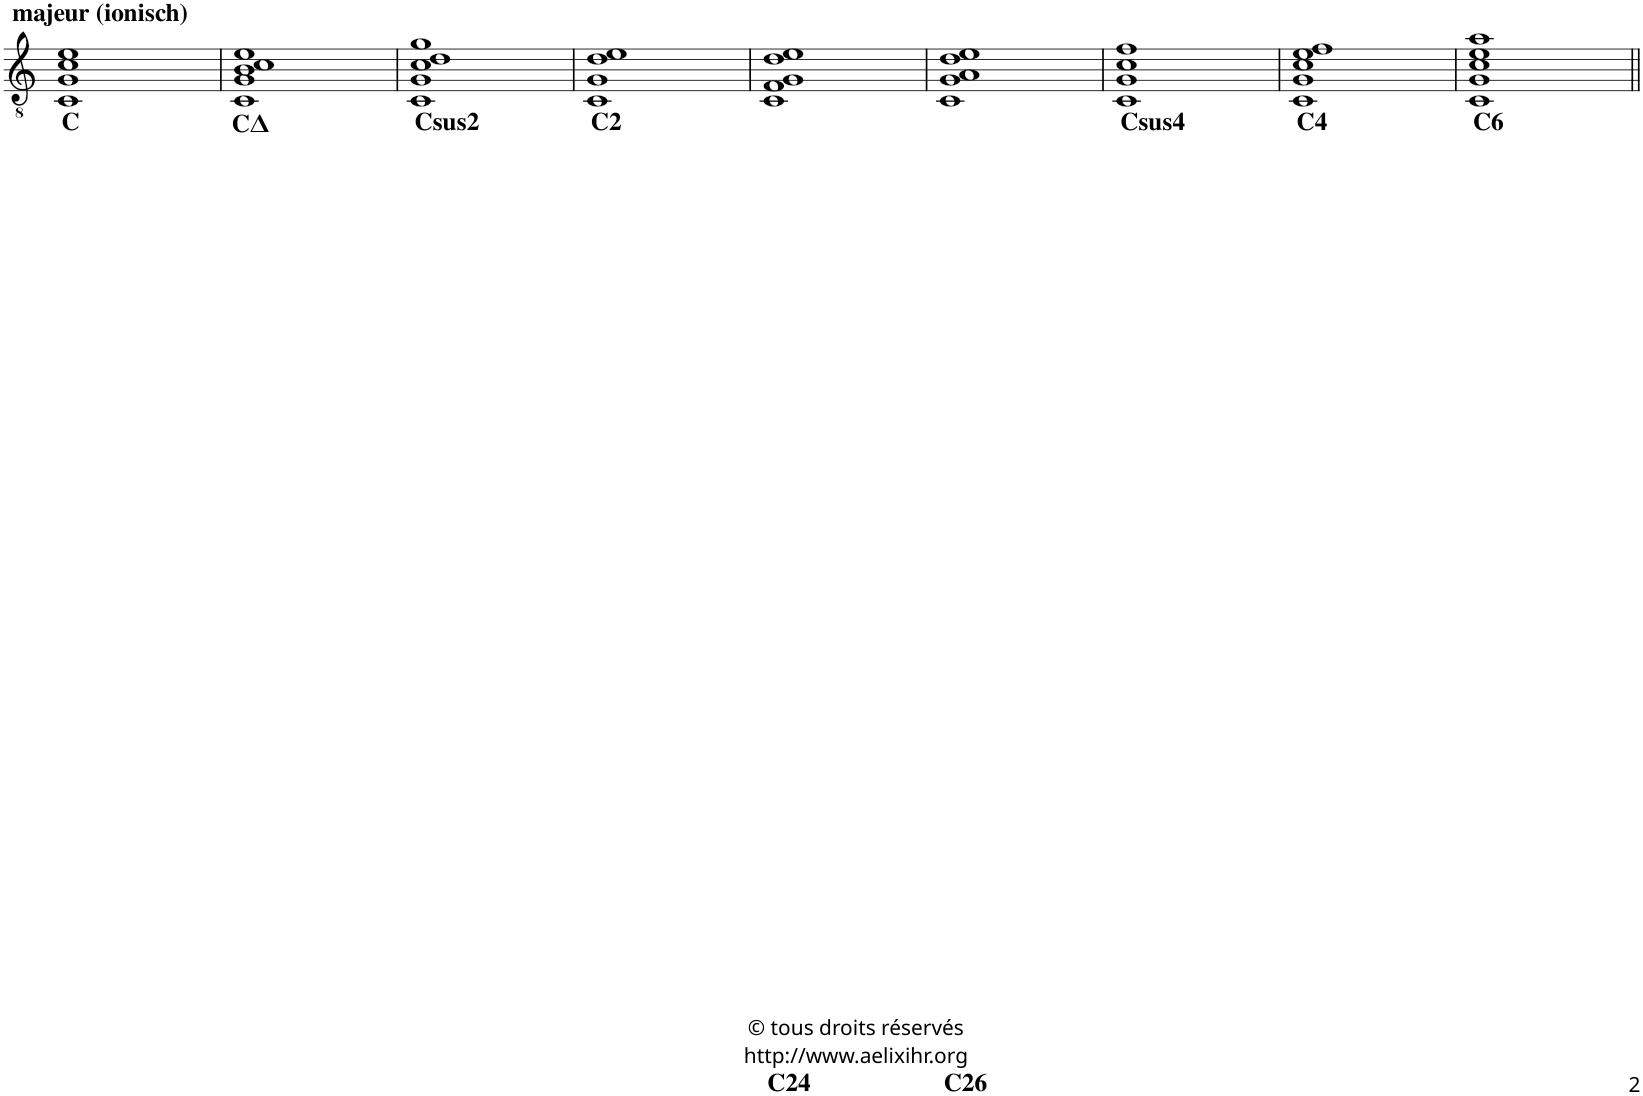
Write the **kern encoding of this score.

**kern
*part1
*staff1
*I"Guitar
*clefGv2
*k[]
*M4/4
=1
!LO:TX:b:B:t=C
!LO:TX:a:B:t=majeur (ionisch)
1C 1G 1c 1e
=2
!LO:TX:b:B:t=C∆
1C 1G 1B 1c 1e
=3
!LO:TX:b:B:t=Csus2
1C 1G 1c 1d 1g
=4
!LO:TX:b:B:t=C2
1C 1G 1d 1e
=5
!LO:TX:b:B:t=C24
1C 1F 1G 1d 1e
=6
!LO:TX:b:B:t=C26
1C 1G 1A 1d 1e
=7
!LO:TX:b:B:t=Csus4
1C 1G 1c 1f
=8
!LO:TX:b:B:t=C4
1C 1G 1c 1e 1f
=9
!LO:TX:b:B:t=C6
1C 1G 1c 1e 1a
=||
*-
